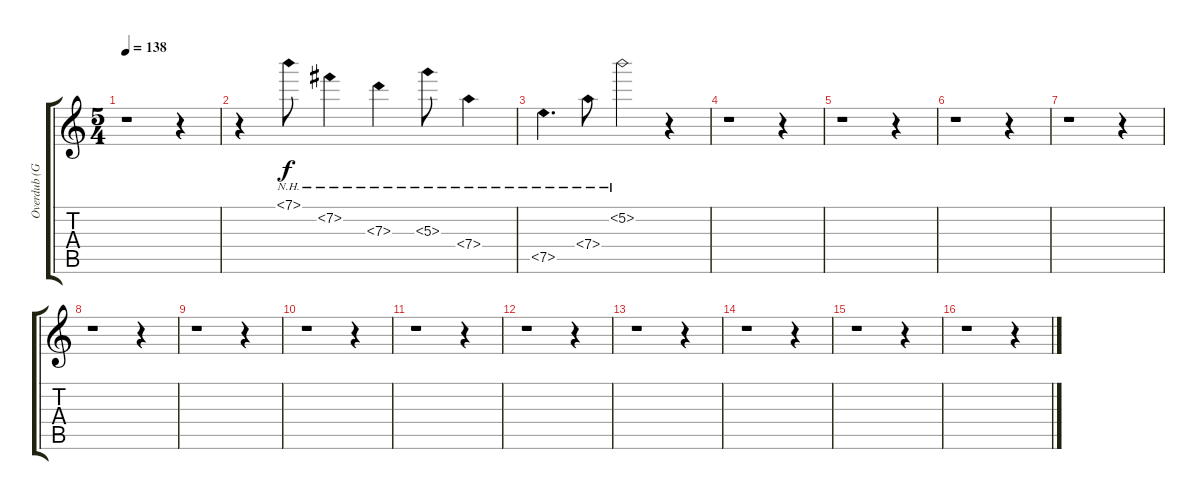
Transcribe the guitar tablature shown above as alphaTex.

\track ("Overdub (Guitar 6)" "Overdub (G") {instrument overdrivenguitar}
\staff {score tabs}
\tuning (E4 B3 G3 D3 A2 E2) {hide}
\ts (5 4)
\tempo 138
\clef g2
\ks c
r.1{dy f} r.4 |
r.4 7.1{nh}.8 7.2{nh}.4 7.3{nh}.4 5.3{nh}.8 7.4{nh}.4 |
7.5{nh}.4{d} 7.4{nh}.8 5.2{nh}.2 r.4 |
r.1 r.4 |
r.1 r.4 |
r.1 r.4 |
r.1 r.4 |
r.1 r.4 |
r.1 r.4 |
r.1 r.4 |
r.1 r.4 |
r.1 r.4 |
r.1 r.4 |
r.1 r.4 |
r.1 r.4 |
r.1 r.4
